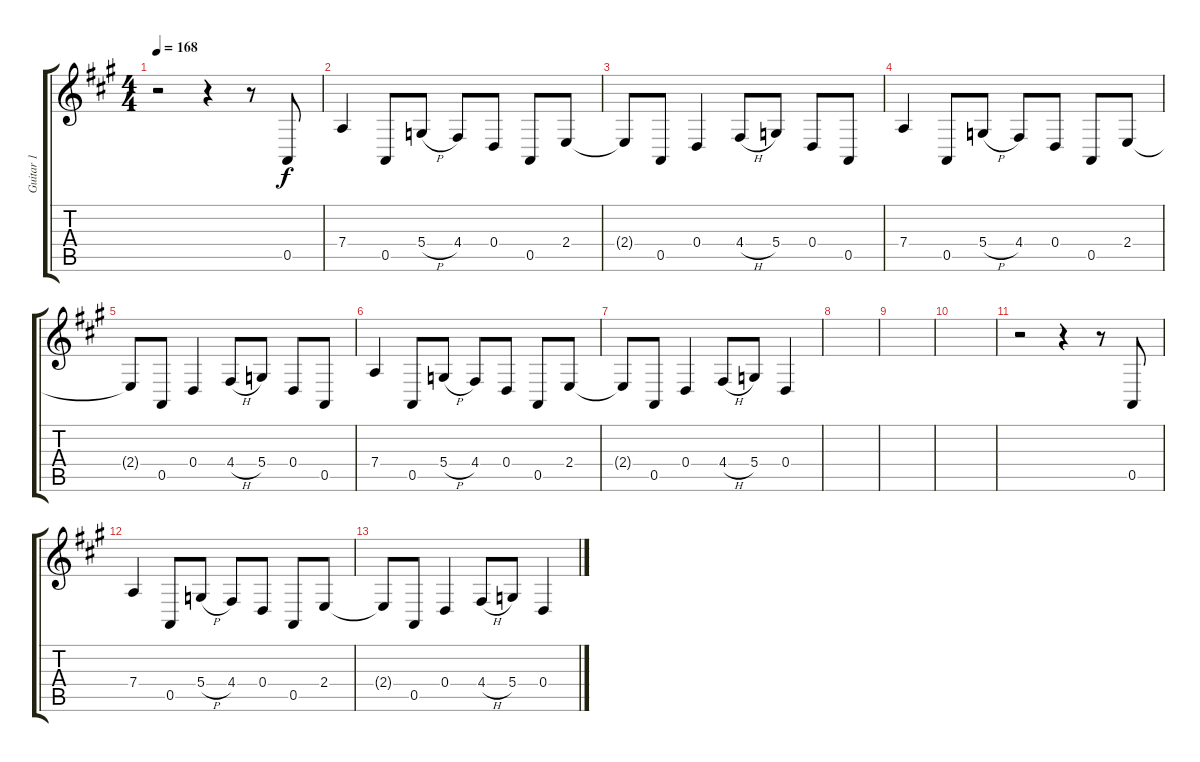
\track ("Guitar 1" "Guitar 1") {instrument lead5charang}
\staff {score tabs}
\tuning (E4 B3 G3 D3 A2 E2) {hide}
\ts (4 4)
\tempo 168
\clef g2
\ks a
r.2{dy f instrument lead5charang} r.4 r.8 0.5.8 |
7.4.4 0.5.8 5.4{h}.8 4.4.8 0.4.8 0.5.8 2.4.8 |
2.4{t}.8 0.5.8 0.4.4 4.4{h}.8 5.4.8 0.4.8 0.5.8 |
7.4.4 0.5.8 5.4{h}.8 4.4.8 0.4.8 0.5.8 2.4.8 |
2.4{t}.8 0.5.8 0.4.4 4.4{h}.8 5.4.8 0.4.8 0.5.8 |
7.4.4 0.5.8 5.4{h}.8 4.4.8 0.4.8 0.5.8 2.4.8 |
2.4{t}.8 0.5.8 0.4.4 4.4{h}.8 5.4.8 0.4.4 |
|
|
|
r.2 r.4 r.8 0.5.8 |
7.4.4 0.5.8 5.4{h}.8 4.4.8 0.4.8 0.5.8 2.4.8 |
2.4{t}.8 0.5.8 0.4.4 4.4{h}.8 5.4.8 0.4.4
